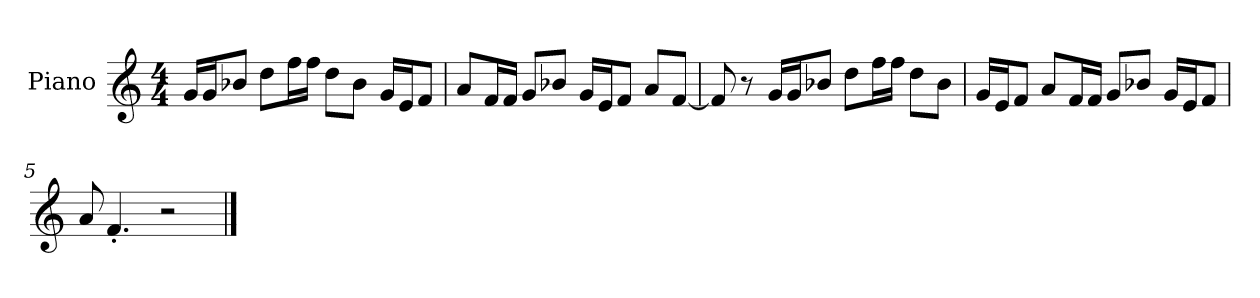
**kern
*part1
*staff1
*I"Piano
*I'P-no
*clefG2
*k[]
*M4/4
*MM90
=1
16g/LL
16g/J
8b-X/J
8dd\L
16ff\L
16ff\JJ
8dd\L
8b-\J
16g/LL
16e/J
8f/J
=2
8a/L
16f/L
16f/JJ
8g/L
8b-X/J
16g/LL
16e/J
8f/J
8a/L
[8f/J
=3
8f/]
8r
16g/LL
16g/J
8b-X/J
8dd\L
16ff\L
16ff\JJ
8dd\L
8b-\J
!!LO:LB:g=z
=4
16g/LL
16e/J
8f/J
8a/L
16f/L
16f/JJ
8g/L
8b-X/J
16g/LL
16e/J
8f/J
=5
8a/
4.f'/
2r
==
*-
